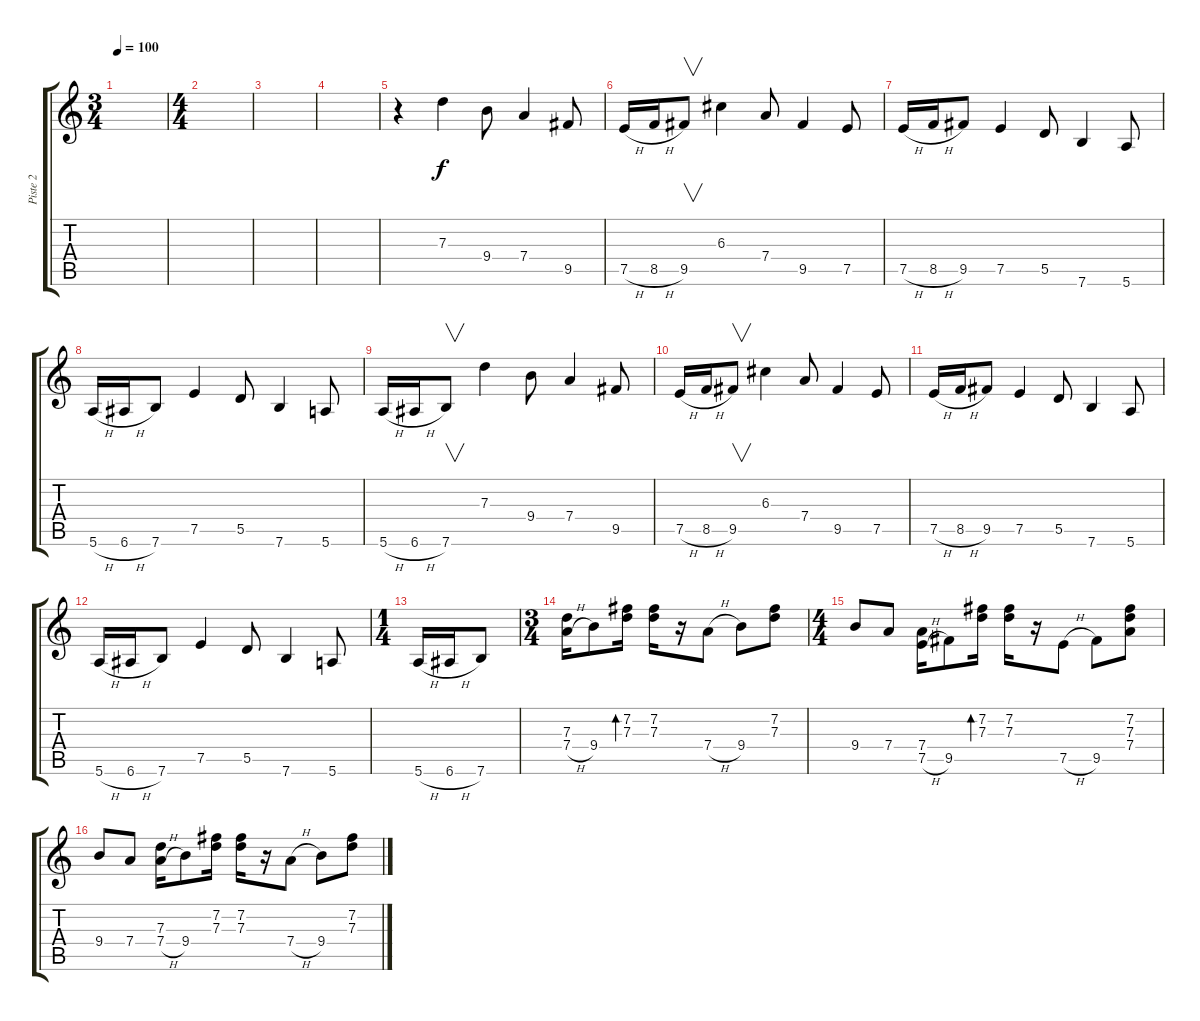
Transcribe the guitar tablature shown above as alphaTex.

\track ("Piste 2" "Piste 2") {instrument electricguitarclean}
\staff {score tabs}
\tuning (E4 B3 G3 D3 A2 E2) {hide}
\ts (3 4)
\tempo 100
\clef g2
\ks c
|
\ts (4 4)
|
|
|
r.4 7.3.4 9.4.8 7.4.4 9.5.8 |
7.5{h}.16 8.5{h}.16 9.5.8{v} 6.3.4 7.4.8 9.5.4 7.5.8 |
7.5{h}.16 8.5{h}.16 9.5.8 7.5.4 5.5.8 7.6.4 5.6.8 |
5.6{h}.16 6.6{h}.16 7.6.8 7.5.4 5.5.8 7.6.4 5.6.8 |
5.6{h}.16 6.6{h}.16 7.6.8{v} 7.3.4 9.4.8 7.4.4 9.5.8 |
7.5{h}.16 8.5{h}.16 9.5.8{v} 6.3.4 7.4.8 9.5.4 7.5.8 |
7.5{h}.16 8.5{h}.16 9.5.8 7.5.4 5.5.8 7.6.4 5.6.8 |
5.6{h}.16 6.6{h}.16 7.6.8 7.5.4 5.5.8 7.6.4 5.6.8 |
\ts (1 4)
5.6{h}.16 6.6{h}.16 7.6.8 |
\ts (3 4)
(7.3 7.4{h}).16 9.4.8 (7.2 7.3).16{bd 480} (7.2 7.3).16 r.16 7.4{h}.8 9.4.8 (7.2 7.3).8 |
\ts (4 4)
9.4.8 7.4.8 (7.4 7.5{h}).16 9.5.8 (7.2 7.3).16{bd 480} (7.2 7.3).16 r.16 7.5{h}.8 9.5.8 (7.2 7.3 7.4).8 |
9.4.8 7.4.8 (7.3 7.4{h}).16 9.4.8 (7.2 7.3).16 (7.2 7.3).16 r.16 7.4{h}.8 9.4.8 (7.2 7.3).8
